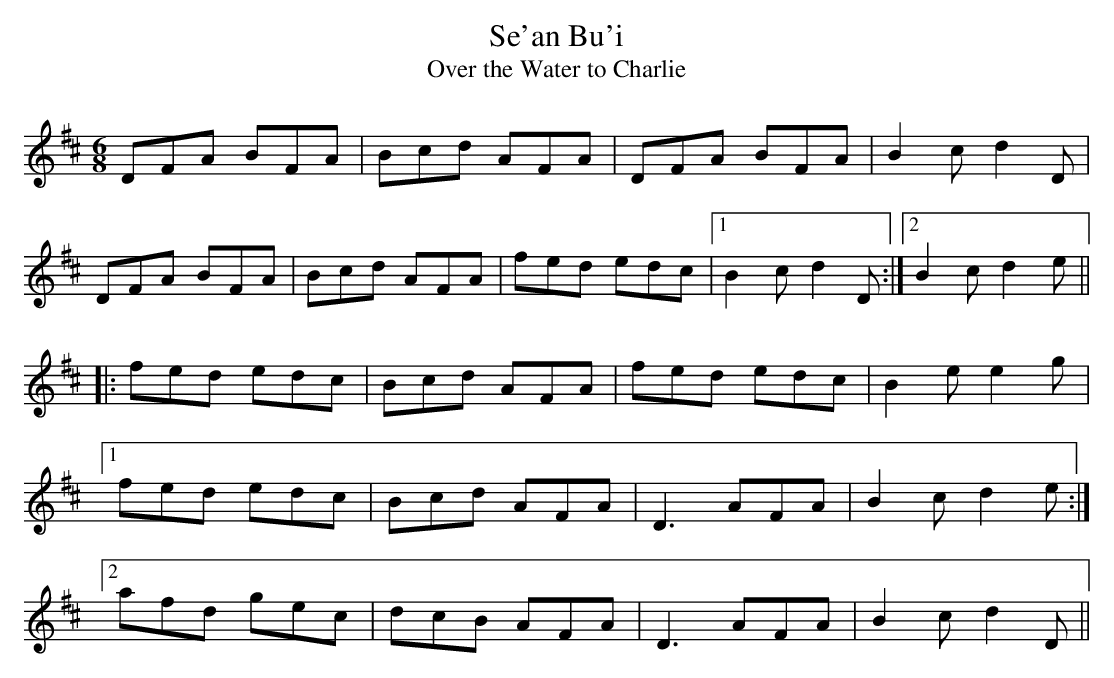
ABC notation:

X:1
T:Se'an Bu'i
T:Over the Water to Charlie
M:6/8
K:D
DFA BFA|Bcd AFA|DFA BFA|B2c d2D|
DFA BFA|Bcd AFA|fed edc|1 B2c d2D:|2 B2c d2e||
|:fed edc|Bcd AFA|fed edc|B2e e2g|
[1 fed edc|Bcd AFA|D3 AFA|B2c d2e:|
[2 afd gec|dcB AFA|D3 AFA|B2c d2D||
